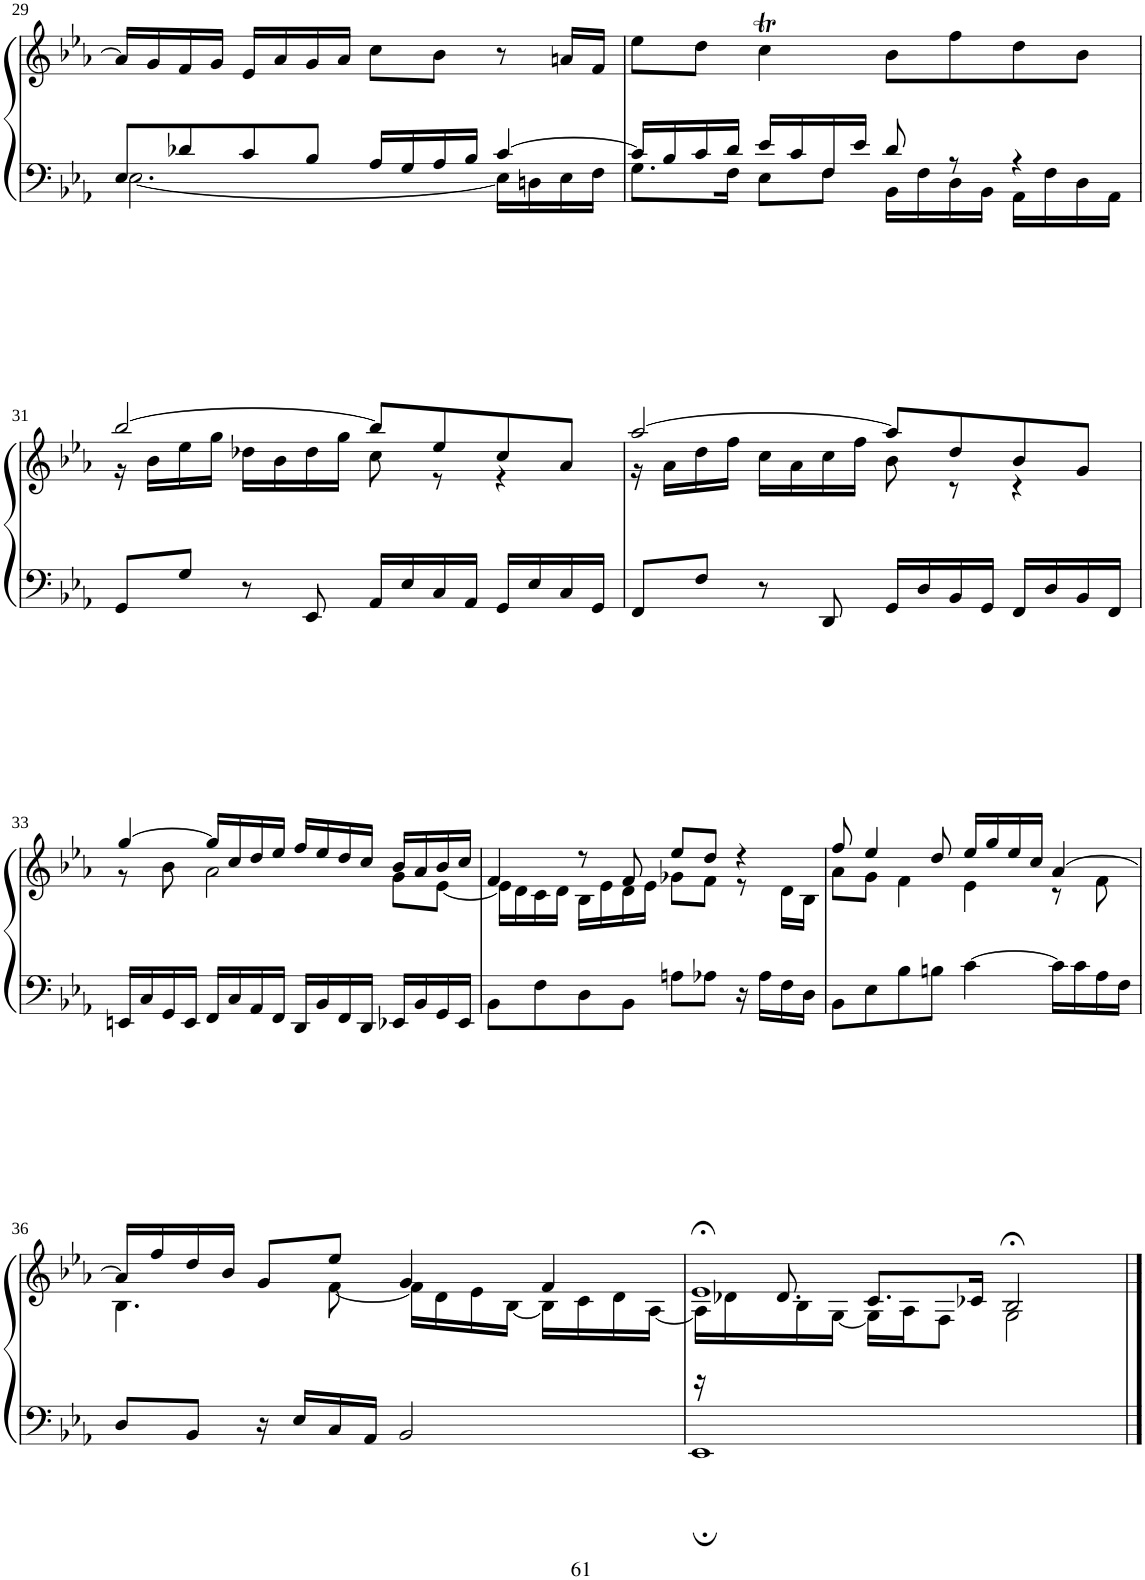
**kern	**kern
*part1	*part1
*staff2	*staff1
*I"Piano	*
*I'Pno	*
!!LO:PB:g=z
*clefF4	*clefG2
*k[b-e-a-]	*k[b-e-a-]
*M4/4	*M4/4
*met(c)	*met(c)
=29	=29
*^	*
8E-/L	[2.E-\	16a-/LL]
.	.	16g/
8d-X/	.	16f/
.	.	16g/JJ
8c/	.	16e-/LL
.	.	16a-/
8B-/J	.	16g/
.	.	16a-/JJ
16A-/LL	.	8cc\L
16G/	.	.
16A-/	.	8b-\J
16B-/JJ	.	.
[4c/	16E-\LL]	8r
.	16Dn\	.
.	16E-\	16an/LL
.	16F\JJ	16f/JJ
=30	=30	=30
16c/LL]	8.G\L	8ee-\L
16B-/	.	.
16c/	.	8dd\J
16d/JJ	16F\Jk	.
16e-/LL	8E-\L	4ccT\
16c/	.	.
16F/	8F\J	.
16e-/JJ	.	.
8d/	16BB-\LL	8b-\L
.	16F\	.
8r	16D\	8ff\
.	16BB-\JJ	.
4r	16AA-\LL	8dd\
.	16F\	.
.	16D\	8b-\J
.	16AA-\JJ	.
*v	*v	*
!!LO:LB:g=z
=31	=31
*	*^
8GG/L	[2bb-/	16r
.	.	16b-\LL
8G/J	.	16ee-\
.	.	16gg\JJ
8r	.	16dd-X\LL
.	.	16b-\
8EE-/	.	16dd-\
.	.	16gg\JJ
16AA-/LL	8bb-/L]	8cc\
16E-/	.	.
16C/	8ee-/	8r
16AA-/JJ	.	.
16GG/LL	8cc/	4r
16E-/	.	.
16C/	8a-/J	.
16GG/JJ	.	.
=32	=32	=32
8FF/L	[2aa-/	16r
.	.	16a-\LL
8F/J	.	16dd\
.	.	16ff\JJ
8r	.	16cc\LL
.	.	16a-\
8DD/	.	16cc\
.	.	16ff\JJ
16GG/LL	8aa-/L]	8b-\
16D/	.	.
16BB-/	8dd/	8r
16GG/JJ	.	.
16FF/LL	8b-/	4r
16D/	.	.
16BB-/	8g/J	.
16FF/JJ	.	.
!!LO:LB:g=z	!!
=33	=33	=33
16EEn/LL	[4gg/	8r
16C/	.	.
16GG/	.	8b-\
16EE/JJ	.	.
16FF/LL	16gg/LL]	2a-\
16C/	16cc/	.
16AA-/	16dd/	.
16FF/JJ	16ee-/JJ	.
16DD/LL	16ff/LL	.
16BB-/	16ee-/	.
16FF/	16dd/	.
16DD/JJ	16cc/JJ	.
16EE-X/LL	16b-/LL	8g\L
16BB-/	16a-/	.
16GG/	16b-/	[8e-\J
16EE-/JJ	16cc/JJ	.
=34	=34	=34
8BB-\L	4f/	16e-\LL]
.	.	16d\
8F\	.	16c\
.	.	16d\JJ
8D\	8r	16B-\LL
.	.	16e-\
8BB-\J	8f/	16d\
.	.	16e-\JJ
8An\L	8ee-/L	8g-X\L
8A-X\J	8dd/J	8f\J
16r	4r	8r
16A-\LL	.	.
16F\	.	16d\LL
16D\JJ	.	16B-\JJ
=35	=35	=35
8BB-\L	8ff/	8a-\L
8E-\	4ee-/	8g\J
8B-\	.	4f\
8Bn\J	8dd/	.
[4c\	16ee-/LL	4e-\
.	16gg/	.
.	16ee-/	.
.	16cc/JJ	.
16c\LL]	[4a-/	8r
16c\	.	.
16A-\	.	8f\
16F\JJ	.	.
!!LO:LB:g=z	!!
=36	=36	=36
8D/L	16a-/LL]	4.B-\
.	16ff/	.
8BB-/J	16dd/	.
.	16b-/JJ	.
16r	8g/L	.
16E-/LL	.	.
16C/	8ee-/J	[8f\
16AA-/JJ	.	.
2BB-/	4g/	16f\LL]
.	.	16d\
.	.	16e-\
.	.	[16B-\JJ
.	4f/	16B-\LL]
.	.	16c\
.	.	16d\
.	.	[16A-\JJ
=37	=37	=37
*	*	*^
1EE-;	1e-;<	16A-\LL]	16r
.	.	16d-X\	8.d-X/
.	.	16B-\	.
.	.	[16G\JJ	.
.	.	16G\LL]	8.c/L
.	.	16A-\J	.
.	.	8F\J	.
.	.	.	16c-X/Jk
.	.	2G\	2B-;</
*	*v	*v	*v
==	==
*-	*-
